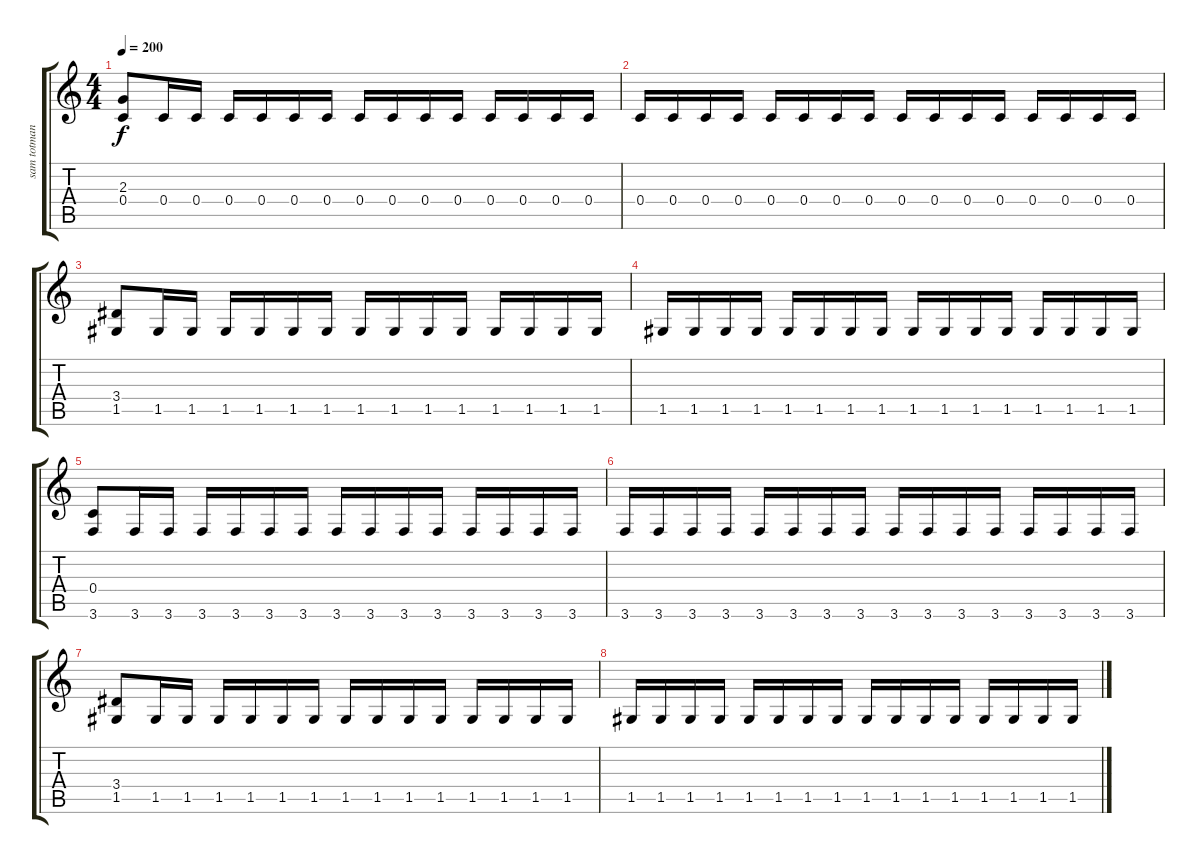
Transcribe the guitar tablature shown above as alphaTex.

\track ("sam totman" "sam totman") {instrument overdrivenguitar}
\staff {score tabs}
\tuning (D4 A3 F3 C3 G2 D2) {hide}
\ts (4 4)
\section ("" "")
\tempo 200
\clef g2
\ks aminor
(2.3 0.4).8{dy f} 0.4.16 0.4.16 0.4.16 0.4.16 0.4.16 0.4.16 0.4.16 0.4.16 0.4.16 0.4.16 0.4.16 0.4.16 0.4.16 0.4.16 |
0.4.16 0.4.16 0.4.16 0.4.16 0.4.16 0.4.16 0.4.16 0.4.16 0.4.16 0.4.16 0.4.16 0.4.16 0.4.16 0.4.16 0.4.16 0.4.16 |
(3.4 1.5).8 1.5.16 1.5.16 1.5.16 1.5.16 1.5.16 1.5.16 1.5.16 1.5.16 1.5.16 1.5.16 1.5.16 1.5.16 1.5.16 1.5.16 |
1.5.16 1.5.16 1.5.16 1.5.16 1.5.16 1.5.16 1.5.16 1.5.16 1.5.16 1.5.16 1.5.16 1.5.16 1.5.16 1.5.16 1.5.16 1.5.16 |
(0.4 3.6).8 3.6.16 3.6.16 3.6.16 3.6.16 3.6.16 3.6.16 3.6.16 3.6.16 3.6.16 3.6.16 3.6.16 3.6.16 3.6.16 3.6.16 |
3.6.16 3.6.16 3.6.16 3.6.16 3.6.16 3.6.16 3.6.16 3.6.16 3.6.16 3.6.16 3.6.16 3.6.16 3.6.16 3.6.16 3.6.16 3.6.16 |
(3.4 1.5).8 1.5.16 1.5.16 1.5.16 1.5.16 1.5.16 1.5.16 1.5.16 1.5.16 1.5.16 1.5.16 1.5.16 1.5.16 1.5.16 1.5.16 |
1.5.16 1.5.16 1.5.16 1.5.16 1.5.16 1.5.16 1.5.16 1.5.16 1.5.16 1.5.16 1.5.16 1.5.16 1.5.16 1.5.16 1.5.16 1.5.16
